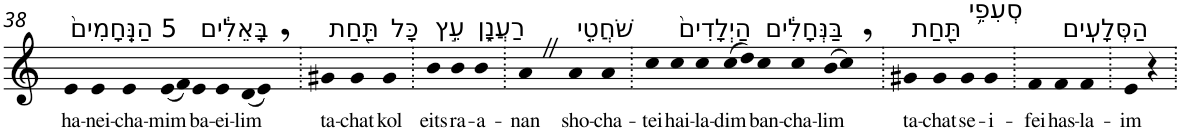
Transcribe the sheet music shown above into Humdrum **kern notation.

**kern	**text
*part1	*part1
*staff1	*staff1
*I"Piano	*
*I'Pno	*
!!LO:PB:g=z
*clefG2	*
*k[]	*
=38	=38
!LO:TX:a:t=5 הַנֵּֽחָמִים֙	!
!	!LO:LY:b
4e	ha-
!	!LO:LY:b
4e	-nei-
!	!LO:LY:b
4e	-cha-
!	!LO:LY:b
(8e	-mim
8f)	.
!LO:TX:a:t=בָּֽאֵלִ֔ים	!
!	!LO:LY:b
4e	ba-
!	!LO:LY:b
4e	-ei-
!	!LO:LY:b
(8d	-lim
8e,)	.
=39.	=39.
!LO:TX:a:t=תַּ֖חַת	!
!	!LO:LY:b
4g#X	ta-
!	!LO:LY:b
4g#	-chat
!LO:TX:a:t=כָּל	!
!	!LO:LY:b
4g#	kol
=40.	=40.
!LO:TX:a:t=עֵ֣ץ	!
!	!LO:LY:b
4b	eits
!LO:TX:a:t=רַעֲנָ֑ן	!
!	!LO:LY:b
4b	ra-
!	!LO:LY:b
4b	-a-
=41.	=41.
!	!LO:LY:b
4aZ	-nan
!LO:TX:a:t=שֹׁחֲטֵ֤י	!
!	!LO:LY:b
4a	sho-
!	!LO:LY:b
4a	-cha-
=42.	=42.
!	!LO:LY:b
4cc	-tei
!LO:TX:a:t=הַיְלָדִים֙	!
!	!LO:LY:b
4cc	hai-
!	!LO:LY:b
4cc	-la-
!	!LO:LY:b
(8cc	-dim
8dd)	.
!LO:TX:a:t=בַּנְּחָלִ֔ים	!
!	!LO:LY:b
4cc	ban-
!	!LO:LY:b
4cc	-cha-
!	!LO:LY:b
(8b	-lim
8cc,)	.
=43.	=43.
!LO:TX:a:t=תַּ֖חַת	!
!	!LO:LY:b
4g#X	ta-
!	!LO:LY:b
4g#	-chat
!LO:TX:a:t=סְעִפֵ֥י	!
!	!LO:LY:b
4g#	se-
!	!LO:LY:b
4g#	-i-
=44.	=44.
!	!LO:LY:b
4f	-fei
!LO:TX:a:t=הַסְּלָעִֽים	!
!	!LO:LY:b
4f	has-
!	!LO:LY:b
4f	-la-
=45.	=45.
!	!LO:LY:b
4e	-im
4r	.
=.	=.
*-	*-
